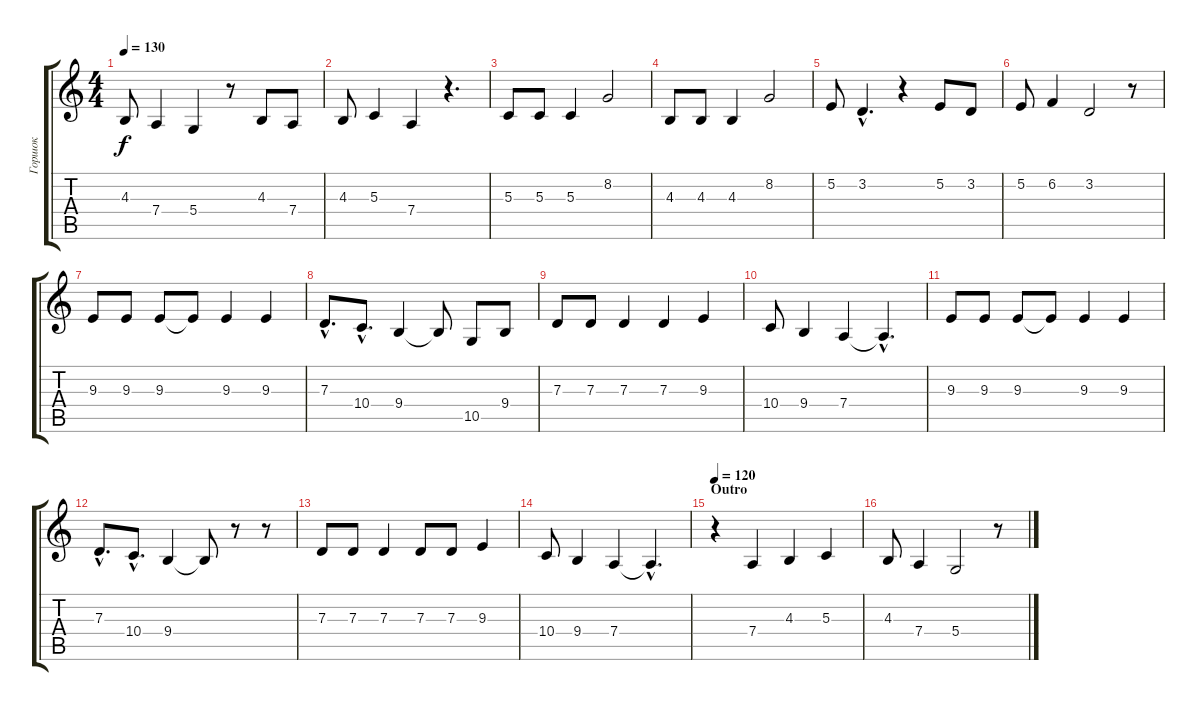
\track ("Горшок" "Горшок") {instrument stringensemble1}
\staff {score tabs}
\tuning (E4 B3 G3 D3 A2 E2) {hide}
\ts (4 4)
\tempo 130
\clef g2
\ks c
4.3.8{dy f} 7.4.4 5.4.4 r.8 4.3.8 7.4.8 |
4.3.8 5.3.4 7.4.4 r.4{d} |
5.3.8 5.3.8 5.3.4 8.2.2 |
4.3.8 4.3.8 4.3.4 8.2.2 |
5.2.8 3.2{hac}.4{d} r.4 5.2.8 3.2.8 |
5.2.8 6.2.4 3.2.2 r.8 |
9.3.8 9.3.8 9.3.8 9.3{t}.8 9.3.4 9.3.4 |
7.3{hac}.8{d} 10.4{hac}.8{d} 9.4.4 9.4{t}.8 10.5.8 9.4.8 |
7.3.8 7.3.8 7.3.4 7.3.4 9.3.4 |
10.4.8 9.4.4 7.4.4 7.4{hac t}.4{d} |
9.3.8 9.3.8 9.3.8 9.3{t}.8 9.3.4 9.3.4 |
7.3{hac}.8{d} 10.4{hac}.8{d} 9.4.4 9.4{t}.8 r.8 r.8 |
7.3.8 7.3.8 7.3.4 7.3.8 7.3.8 9.3.4 |
10.4.8 9.4.4 7.4.4 7.4{hac t}.4{d} |
\section ("" "Outro")
\tempo 120
r.4 7.4.4 4.3.4 5.3.4 |
4.3.8 7.4.4 5.4.2 r.8
